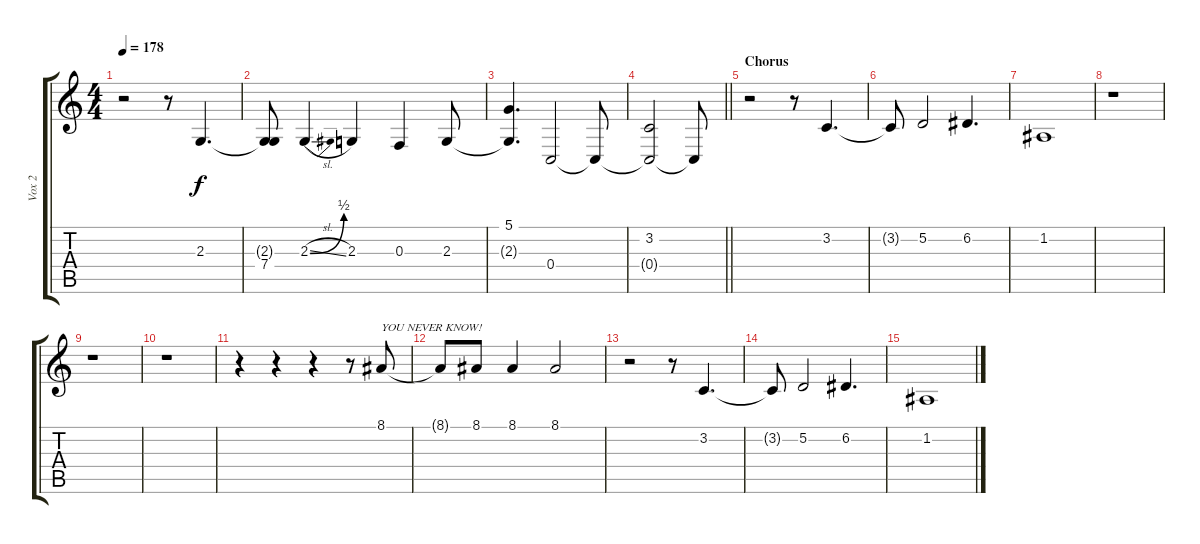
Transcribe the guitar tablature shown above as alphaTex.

\track ("Vox 2" "Vox 2") {instrument clarinet}
\staff {score tabs}
\tuning (D4 A3 F3 C3 G2 C2) {hide}
\ts (4 4)
\tempo 178
\clef g2
\ks c
r.2{dy f} r.8 2.3.4{d} |
(2.3{t} 7.4).8 2.3{be (bend 0 0 60 2) sl}.4 2.3.4 0.3.4 2.3.8 |
(5.1 2.3{t}).4{d} 0.4.2 0.4{t}.8 |
\barLineRight lightlight
(3.2 0.4{t}).2 0.4{t}.8 |
\section ("" "Chorus")
r.2 r.8 3.2.4{d} |
3.2{t}.8 5.2.2 6.2.4{d} |
1.2.1 |
r.1 |
r.1 |
r.1 |
r.4 r.4 r.4 r.8 8.1.8{txt "YOU NEVER KNOW!"} |
8.1{t}.8 8.1.8 8.1.4 8.1.2 |
r.2 r.8 3.2.4{d} |
3.2{t}.8 5.2.2 6.2.4{d} |
1.2.1
